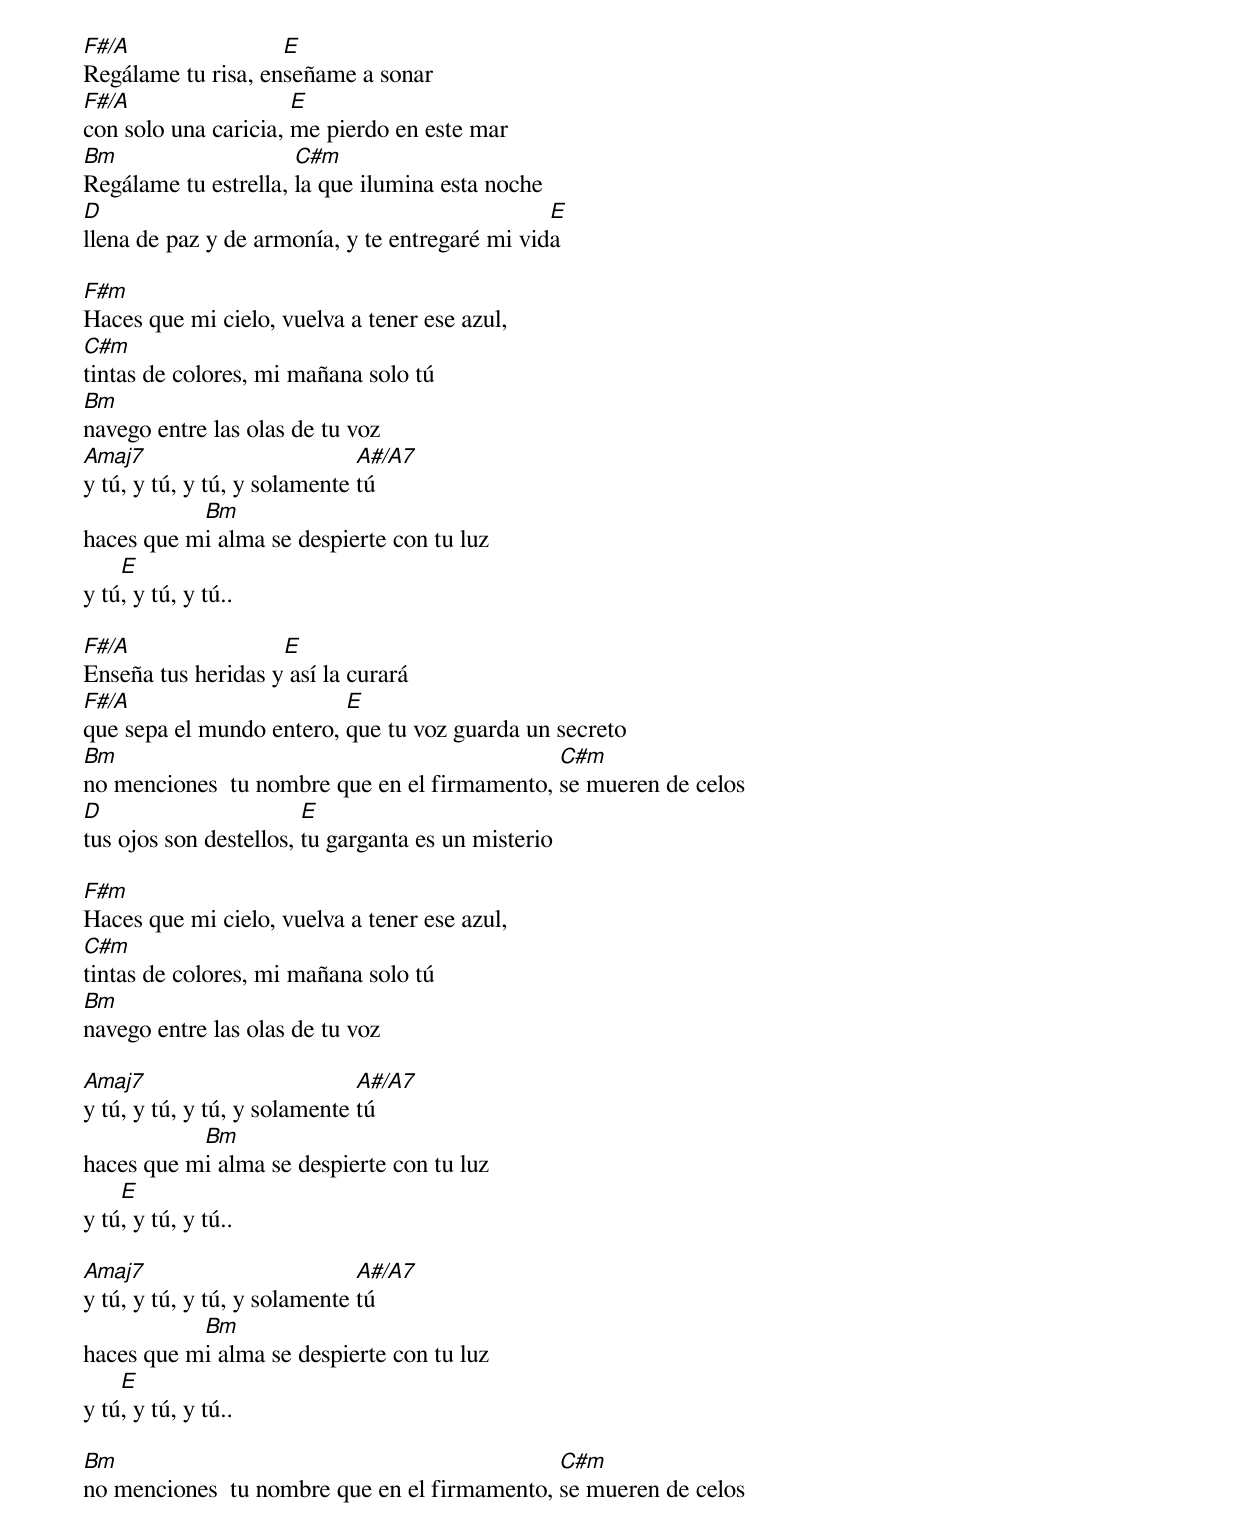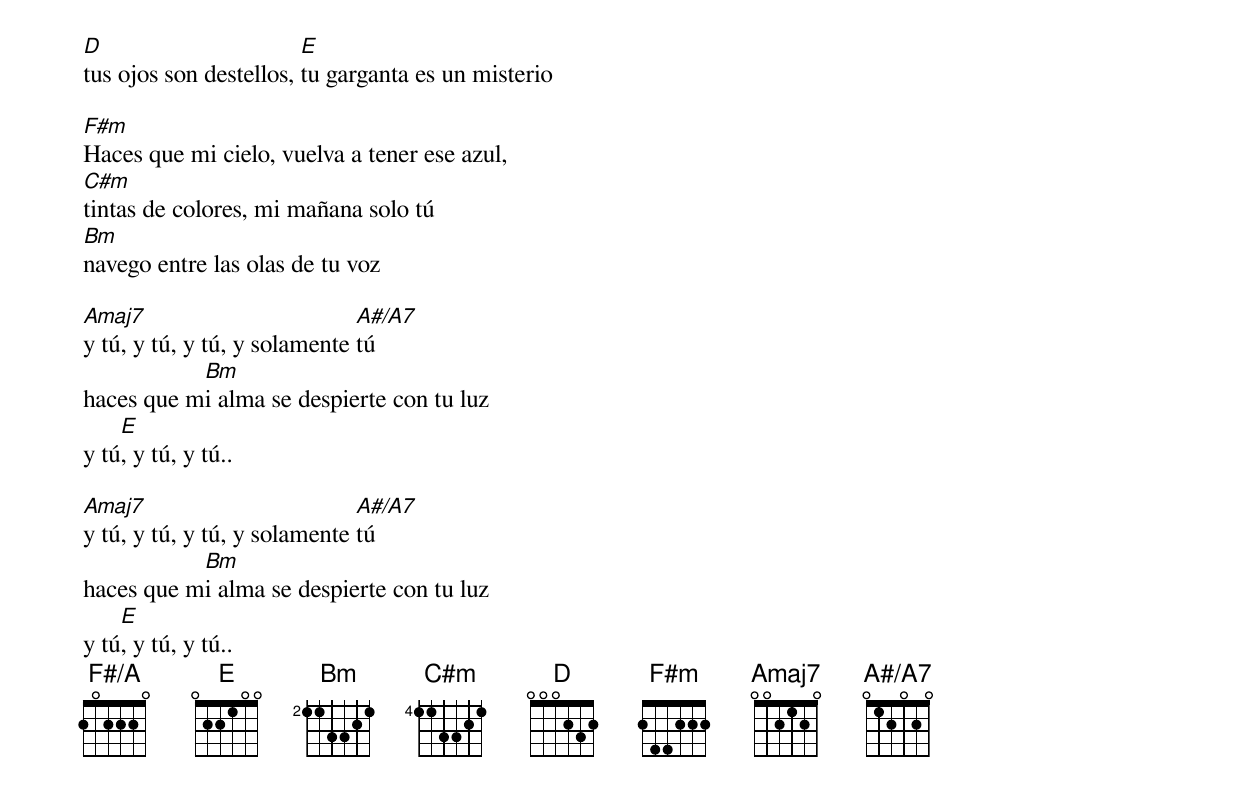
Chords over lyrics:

F#/A  202220
Em 022100
Amaj7 002120
A#/A7 012020
Bm 224432
C#m 446654
D  000232


F#/A                E
Regálame tu risa, enseñame a sonar
F#/A                  E
con solo una caricia, me pierdo en este mar
Bm                    C#m
Regálame tu estrella, la que ilumina esta noche
D                                               E
llena de paz y de armonía, y te entregaré mi vida

F#m
Haces que mi cielo, vuelva a tener ese azul,
C#m
tintas de colores, mi mañana solo tú
Bm
navego entre las olas de tu voz
Amaj7                         A#/A7
y tú, y tú, y tú, y solamente tú
           Bm
haces que mi alma se despierte con tu luz
    E
y tú, y tú, y tú..

F#/A                E
Enseña tus heridas y así la curará
F#/A                      E
que sepa el mundo entero, que tu voz guarda un secreto
Bm                                            C#m
no menciones  tu nombre que en el firmamento, se mueren de celos
D                       E
tus ojos son destellos, tu garganta es un misterio

F#m
Haces que mi cielo, vuelva a tener ese azul,
C#m
tintas de colores, mi mañana solo tú
Bm
navego entre las olas de tu voz

Amaj7                         A#/A7
y tú, y tú, y tú, y solamente tú
           Bm
haces que mi alma se despierte con tu luz
    E
y tú, y tú, y tú..

Amaj7                         A#/A7
y tú, y tú, y tú, y solamente tú
           Bm
haces que mi alma se despierte con tu luz
    E
y tú, y tú, y tú..

Bm                                            C#m
no menciones  tu nombre que en el firmamento, se mueren de celos
D                       E
tus ojos son destellos, tu garganta es un misterio

F#m
Haces que mi cielo, vuelva a tener ese azul,
C#m
tintas de colores, mi mañana solo tú
Bm
navego entre las olas de tu voz

Amaj7                         A#/A7
y tú, y tú, y tú, y solamente tú
           Bm
haces que mi alma se despierte con tu luz
    E
y tú, y tú, y tú..

Amaj7                         A#/A7
y tú, y tú, y tú, y solamente tú
           Bm
haces que mi alma se despierte con tu luz
    E
y tú, y tú, y tú..
